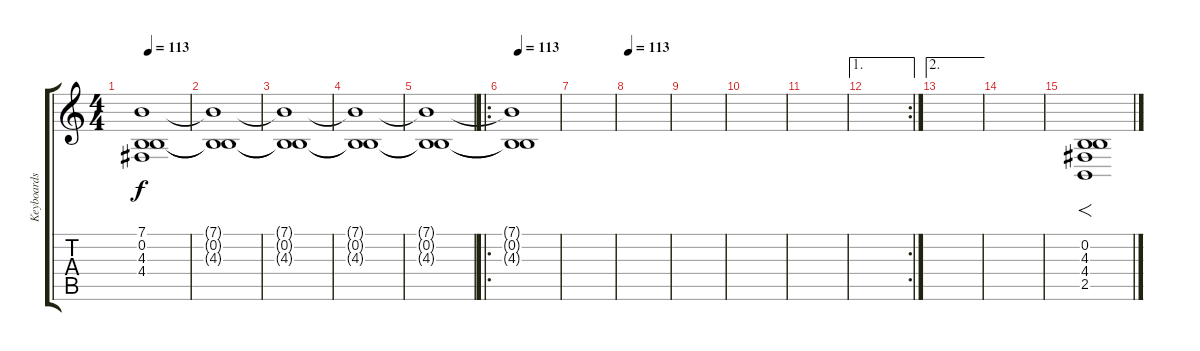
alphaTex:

\track ("Keyboards" "Keyboards") {instrument lead2sawtooth}
\staff {score tabs}
\tuning (E4 B3 G3 D3 A2 E2) {hide}
\ts (4 4)
\tempo 113
\clef g2
\ks c
(7.1{t} 0.2{t} 4.3{t} 4.4).1{dy f} |
(7.1{t} 0.2{t} 4.3{t}).1 |
(7.1{t} 0.2{t} 4.3{t}).1 |
(7.1{t} 0.2{t} 4.3{t}).1 |
(7.1{t} 0.2{t} 4.3{t}).1 |
\ro
\tempo 113
(7.1{t} 0.2{t} 4.3{t}).1{volume 0} |
|
\tempo 113
|
|
|
|
\ae 1
\rc 2
|
\ae 2
|
|
(0.2 4.3 4.4 2.5).1{f volume 16 instrument lead2sawtooth}
